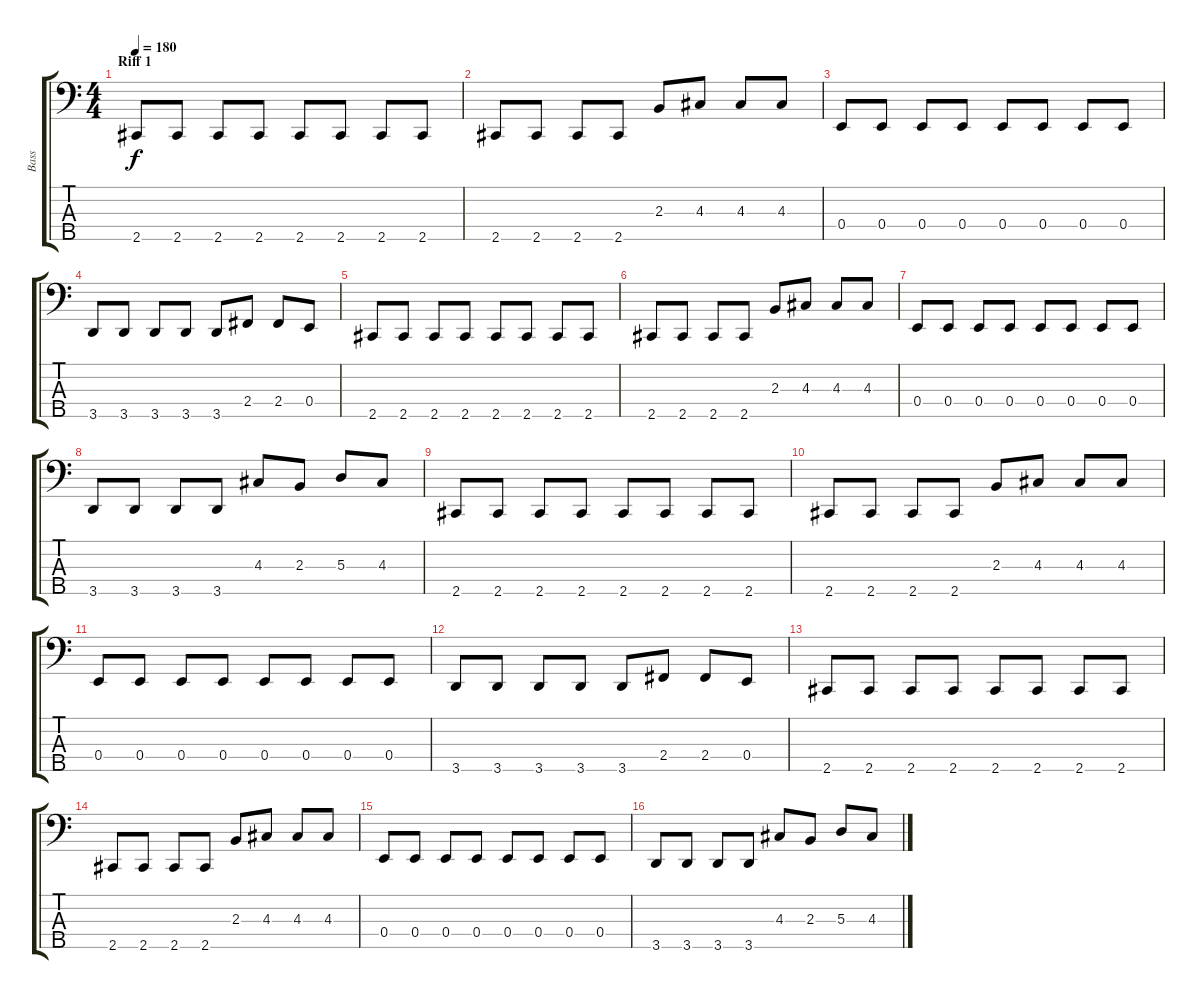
\track ("Bass" "Bass") {instrument electricbassfinger}
\staff {score tabs}
\tuning (G2 D2 A1 E1 B0) {hide}
\ts (4 4)
\section ("" "Riff 1")
\tempo 180
\clef f4
\ks c
2.5.8{dy f} 2.5.8 2.5.8 2.5.8 2.5.8 2.5.8 2.5.8 2.5.8 |
2.5.8 2.5.8 2.5.8 2.5.8 2.3.8 4.3.8 4.3.8 4.3.8 |
0.4.8 0.4.8 0.4.8 0.4.8 0.4.8 0.4.8 0.4.8 0.4.8 |
3.5.8 3.5.8 3.5.8 3.5.8 3.5.8 2.4.8 2.4.8 0.4.8 |
2.5.8 2.5.8 2.5.8 2.5.8 2.5.8 2.5.8 2.5.8 2.5.8 |
2.5.8 2.5.8 2.5.8 2.5.8 2.3.8 4.3.8 4.3.8 4.3.8 |
0.4.8 0.4.8 0.4.8 0.4.8 0.4.8 0.4.8 0.4.8 0.4.8 |
3.5.8 3.5.8 3.5.8 3.5.8 4.3.8 2.3.8 5.3.8 4.3.8 |
2.5.8 2.5.8 2.5.8 2.5.8 2.5.8 2.5.8 2.5.8 2.5.8 |
2.5.8 2.5.8 2.5.8 2.5.8 2.3.8 4.3.8 4.3.8 4.3.8 |
0.4.8 0.4.8 0.4.8 0.4.8 0.4.8 0.4.8 0.4.8 0.4.8 |
3.5.8 3.5.8 3.5.8 3.5.8 3.5.8 2.4.8 2.4.8 0.4.8 |
2.5.8 2.5.8 2.5.8 2.5.8 2.5.8 2.5.8 2.5.8 2.5.8 |
2.5.8 2.5.8 2.5.8 2.5.8 2.3.8 4.3.8 4.3.8 4.3.8 |
0.4.8 0.4.8 0.4.8 0.4.8 0.4.8 0.4.8 0.4.8 0.4.8 |
3.5.8 3.5.8 3.5.8 3.5.8 4.3.8 2.3.8 5.3.8 4.3.8
